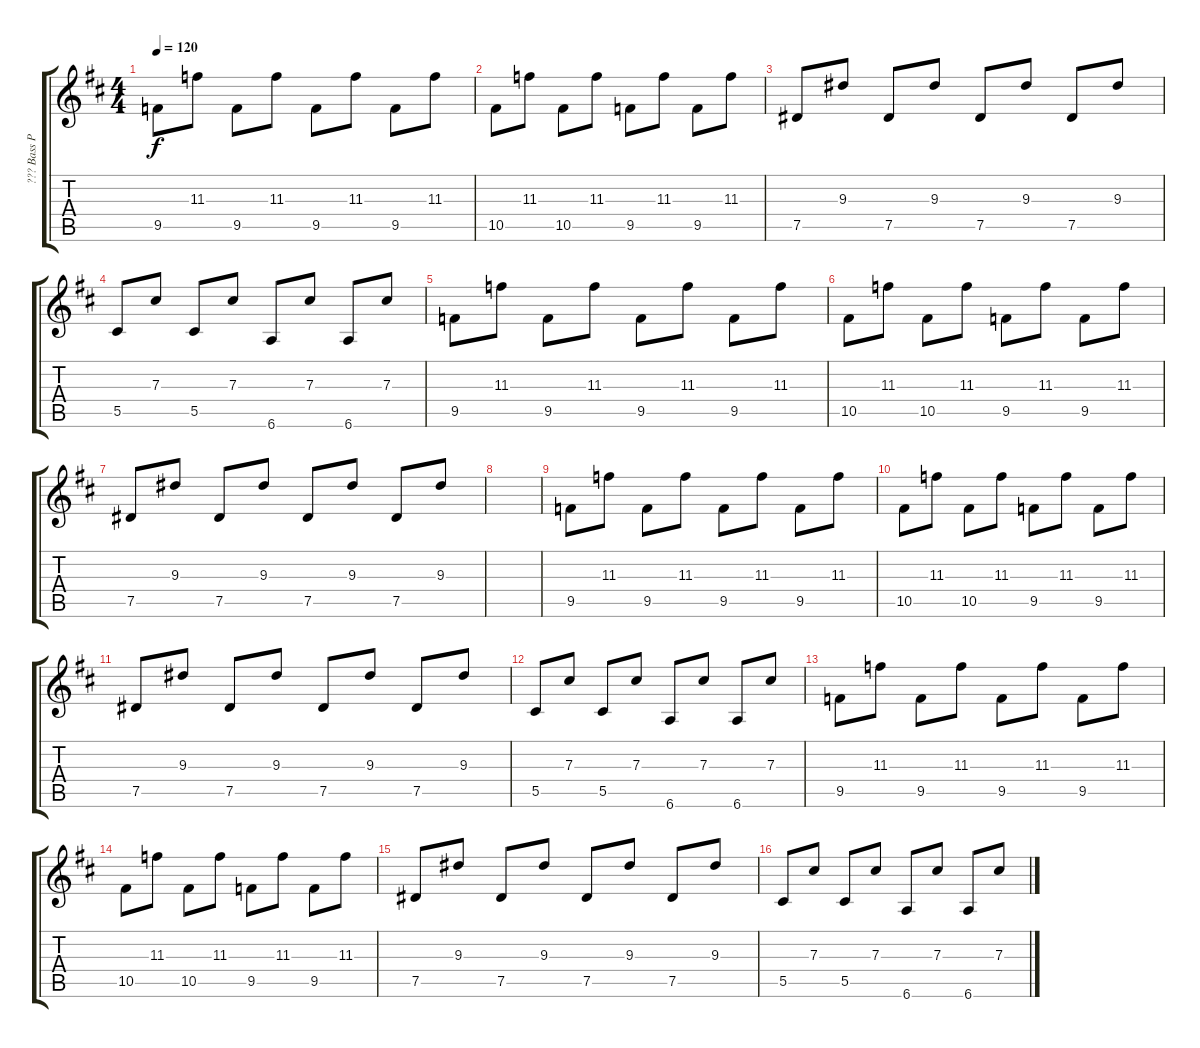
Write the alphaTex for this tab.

\track ("??? Bass Player" "??? Bass P") {instrument electricbassfinger}
\staff {score tabs}
\tuning (Eb4 Bb3 Gb3 Db3 Ab2 Eb2) {hide}
\ts (4 4)
\tempo 120
\clef g2
\ks d
9.5.8{dy f} 11.3.8 9.5.8 11.3.8 9.5.8 11.3.8 9.5.8 11.3.8 |
10.5.8 11.3.8 10.5.8 11.3.8 9.5.8 11.3.8 9.5.8 11.3.8 |
7.5.8 9.3.8 7.5.8 9.3.8 7.5.8 9.3.8 7.5.8 9.3.8 |
5.5.8 7.3.8 5.5.8 7.3.8 6.6.8 7.3.8 6.6.8 7.3.8 |
9.5.8 11.3.8 9.5.8 11.3.8 9.5.8 11.3.8 9.5.8 11.3.8 |
10.5.8 11.3.8 10.5.8 11.3.8 9.5.8 11.3.8 9.5.8 11.3.8 |
7.5.8 9.3.8 7.5.8 9.3.8 7.5.8 9.3.8 7.5.8 9.3.8 |
|
9.5.8 11.3.8 9.5.8 11.3.8 9.5.8 11.3.8 9.5.8 11.3.8 |
10.5.8 11.3.8 10.5.8 11.3.8 9.5.8 11.3.8 9.5.8 11.3.8 |
7.5.8 9.3.8 7.5.8 9.3.8 7.5.8 9.3.8 7.5.8 9.3.8 |
5.5.8 7.3.8 5.5.8 7.3.8 6.6.8 7.3.8 6.6.8 7.3.8 |
9.5.8 11.3.8 9.5.8 11.3.8 9.5.8 11.3.8 9.5.8 11.3.8 |
10.5.8 11.3.8 10.5.8 11.3.8 9.5.8 11.3.8 9.5.8 11.3.8 |
7.5.8 9.3.8 7.5.8 9.3.8 7.5.8 9.3.8 7.5.8 9.3.8 |
5.5.8 7.3.8 5.5.8 7.3.8 6.6.8 7.3.8 6.6.8 7.3.8
